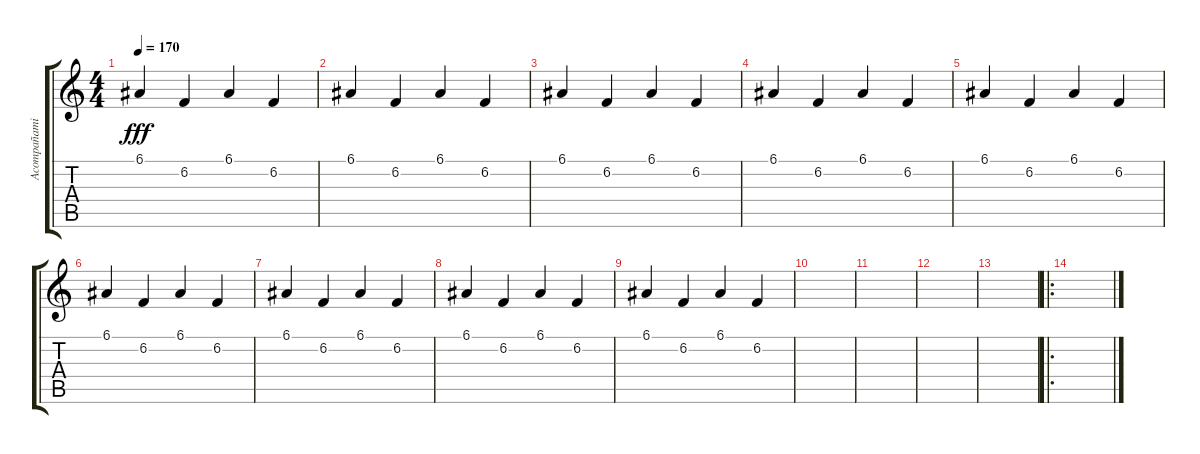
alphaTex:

\track ("Acompañamiento" "Acompañami") {instrument acousticgrandpiano}
\staff {score tabs}
\tuning (E4 B3 G3 D3 A2 E2) {hide}
\ts (4 4)
\tempo 170
\clef g2
\ks c
6.1.4{dy fff} 6.2.4 6.1.4 6.2.4 |
6.1.4 6.2.4 6.1.4 6.2.4 |
6.1.4 6.2.4 6.1.4 6.2.4 |
6.1.4 6.2.4 6.1.4 6.2.4 |
6.1.4 6.2.4 6.1.4 6.2.4 |
6.1.4 6.2.4 6.1.4 6.2.4 |
6.1.4 6.2.4 6.1.4 6.2.4 |
6.1.4 6.2.4 6.1.4 6.2.4 |
6.1.4 6.2.4 6.1.4 6.2.4 |
|
|
|
|
\ro
